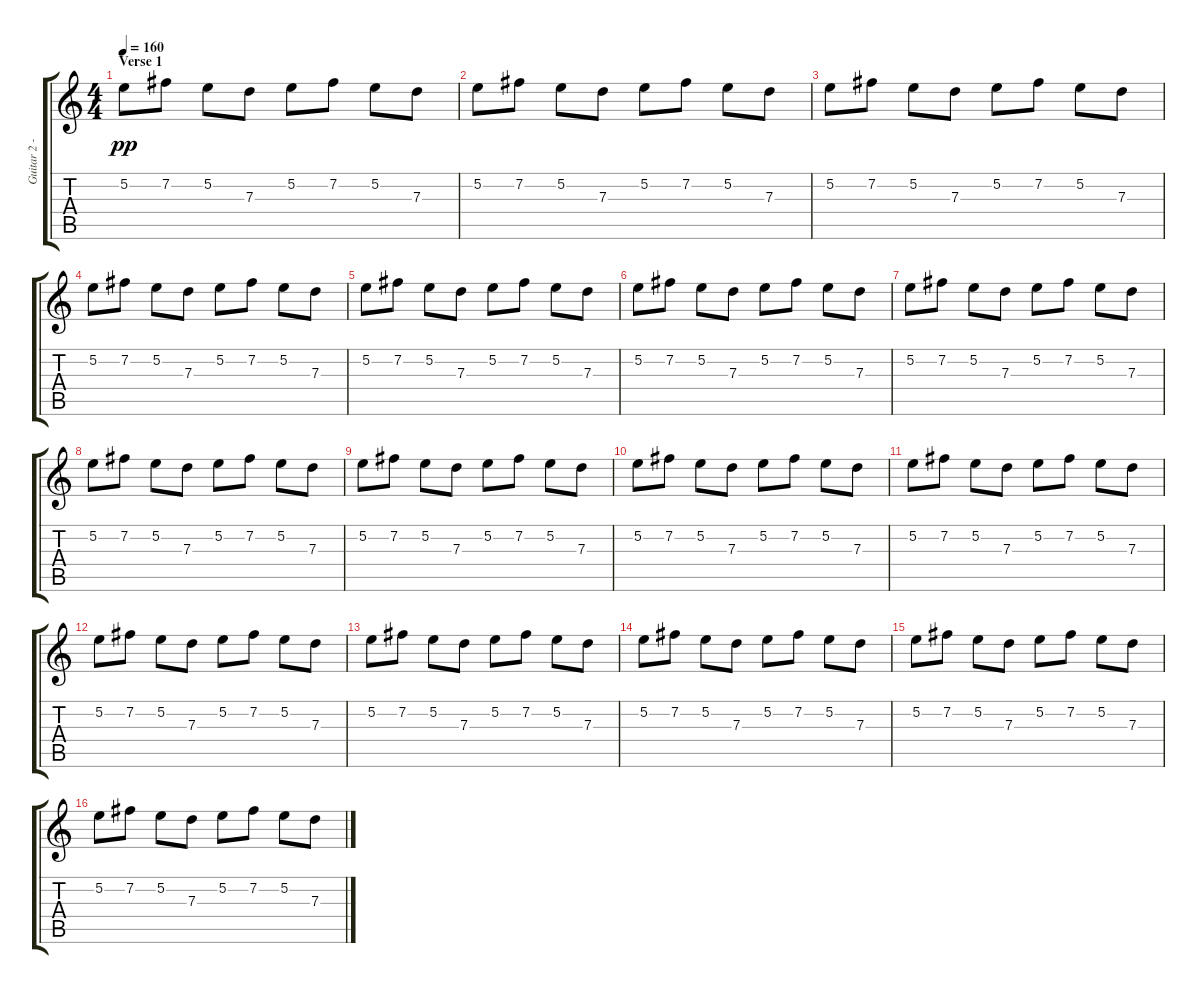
\track ("Guitar 2 - Sergie" "Guitar 2 -") {instrument overdrivenguitar}
\staff {score tabs}
\tuning (E4 B3 G3 D3 A2 E2) {hide}
\ts (4 4)
\section ("" "Verse 1")
\tempo 160
\clef g2
\ks c
5.2.8{dy pp} 7.2.8 5.2.8 7.3.8 5.2.8 7.2.8 5.2.8 7.3.8 |
5.2.8 7.2.8 5.2.8 7.3.8 5.2.8 7.2.8 5.2.8 7.3.8 |
5.2.8 7.2.8 5.2.8 7.3.8 5.2.8 7.2.8 5.2.8 7.3.8 |
5.2.8 7.2.8 5.2.8 7.3.8 5.2.8 7.2.8 5.2.8 7.3.8 |
5.2.8 7.2.8 5.2.8 7.3.8 5.2.8 7.2.8 5.2.8 7.3.8 |
5.2.8 7.2.8 5.2.8 7.3.8 5.2.8 7.2.8 5.2.8 7.3.8 |
5.2.8 7.2.8 5.2.8 7.3.8 5.2.8 7.2.8 5.2.8 7.3.8 |
5.2.8 7.2.8 5.2.8 7.3.8 5.2.8 7.2.8 5.2.8 7.3.8 |
5.2.8 7.2.8 5.2.8 7.3.8 5.2.8 7.2.8 5.2.8 7.3.8 |
5.2.8 7.2.8 5.2.8 7.3.8 5.2.8 7.2.8 5.2.8 7.3.8 |
5.2.8 7.2.8 5.2.8 7.3.8 5.2.8 7.2.8 5.2.8 7.3.8 |
5.2.8 7.2.8 5.2.8 7.3.8 5.2.8 7.2.8 5.2.8 7.3.8 |
5.2.8 7.2.8 5.2.8 7.3.8 5.2.8 7.2.8 5.2.8 7.3.8 |
5.2.8 7.2.8 5.2.8 7.3.8 5.2.8 7.2.8 5.2.8 7.3.8 |
5.2.8 7.2.8 5.2.8 7.3.8 5.2.8 7.2.8 5.2.8 7.3.8 |
5.2.8 7.2.8 5.2.8 7.3.8 5.2.8 7.2.8 5.2.8 7.3.8
